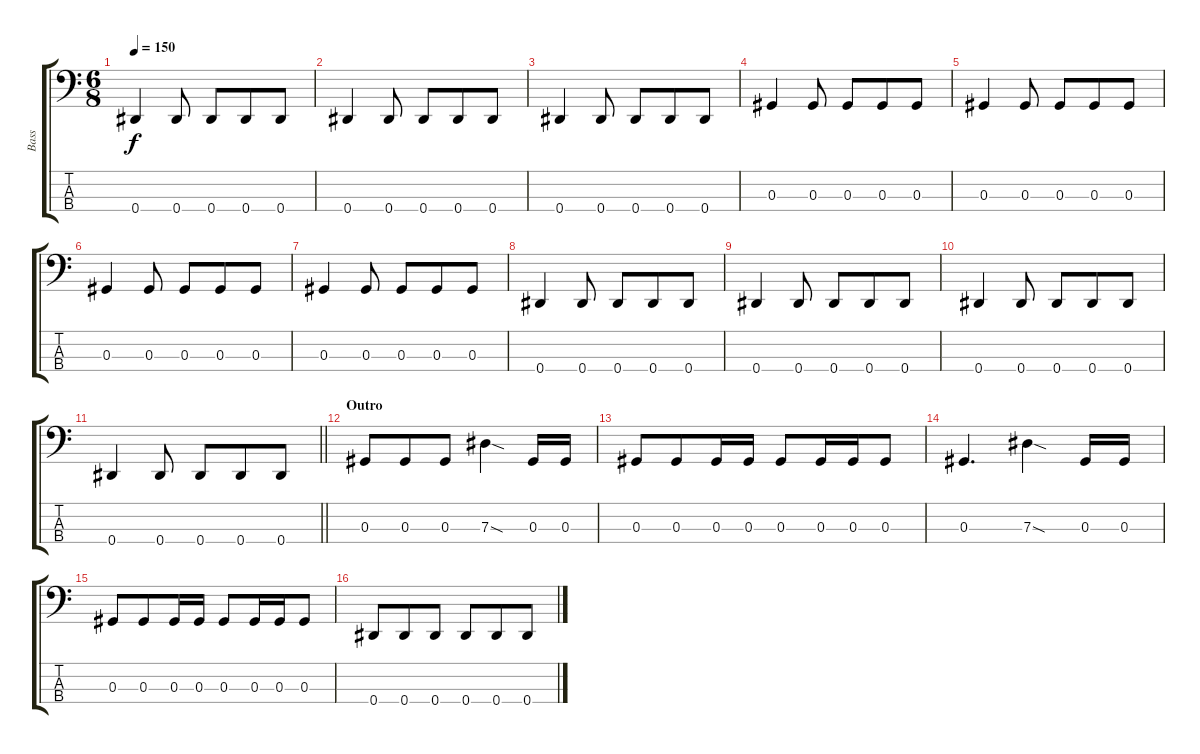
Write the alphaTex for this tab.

\track ("Bass" "Bass") {instrument electricbassfinger}
\staff {score tabs}
\tuning (Gb2 Db2 Ab1 Eb1) {hide}
\ts (6 8)
\tempo 150
\clef f4
\ks c
0.4.4{dy f} 0.4.8 0.4.8 0.4.8 0.4.8 |
0.4.4 0.4.8 0.4.8 0.4.8 0.4.8 |
0.4.4 0.4.8 0.4.8 0.4.8 0.4.8 |
0.3.4 0.3.8 0.3.8 0.3.8 0.3.8 |
0.3.4 0.3.8 0.3.8 0.3.8 0.3.8 |
0.3.4 0.3.8 0.3.8 0.3.8 0.3.8 |
0.3.4 0.3.8 0.3.8 0.3.8 0.3.8 |
0.4.4 0.4.8 0.4.8 0.4.8 0.4.8 |
0.4.4 0.4.8 0.4.8 0.4.8 0.4.8 |
0.4.4 0.4.8 0.4.8 0.4.8 0.4.8 |
\barLineRight lightlight
0.4.4 0.4.8 0.4.8 0.4.8 0.4.8 |
\section ("" "Outro")
0.3.8 0.3.8 0.3.8 7.3{sod}.4 0.3.16 0.3.16 |
0.3.8 0.3.8 0.3.16 0.3.16 0.3.8 0.3.16 0.3.16 0.3.8 |
0.3.4{d} 7.3{sod}.4 0.3.16 0.3.16 |
0.3.8 0.3.8 0.3.16 0.3.16 0.3.8 0.3.16 0.3.16 0.3.8 |
0.4.8 0.4.8 0.4.8 0.4.8 0.4.8 0.4.8
